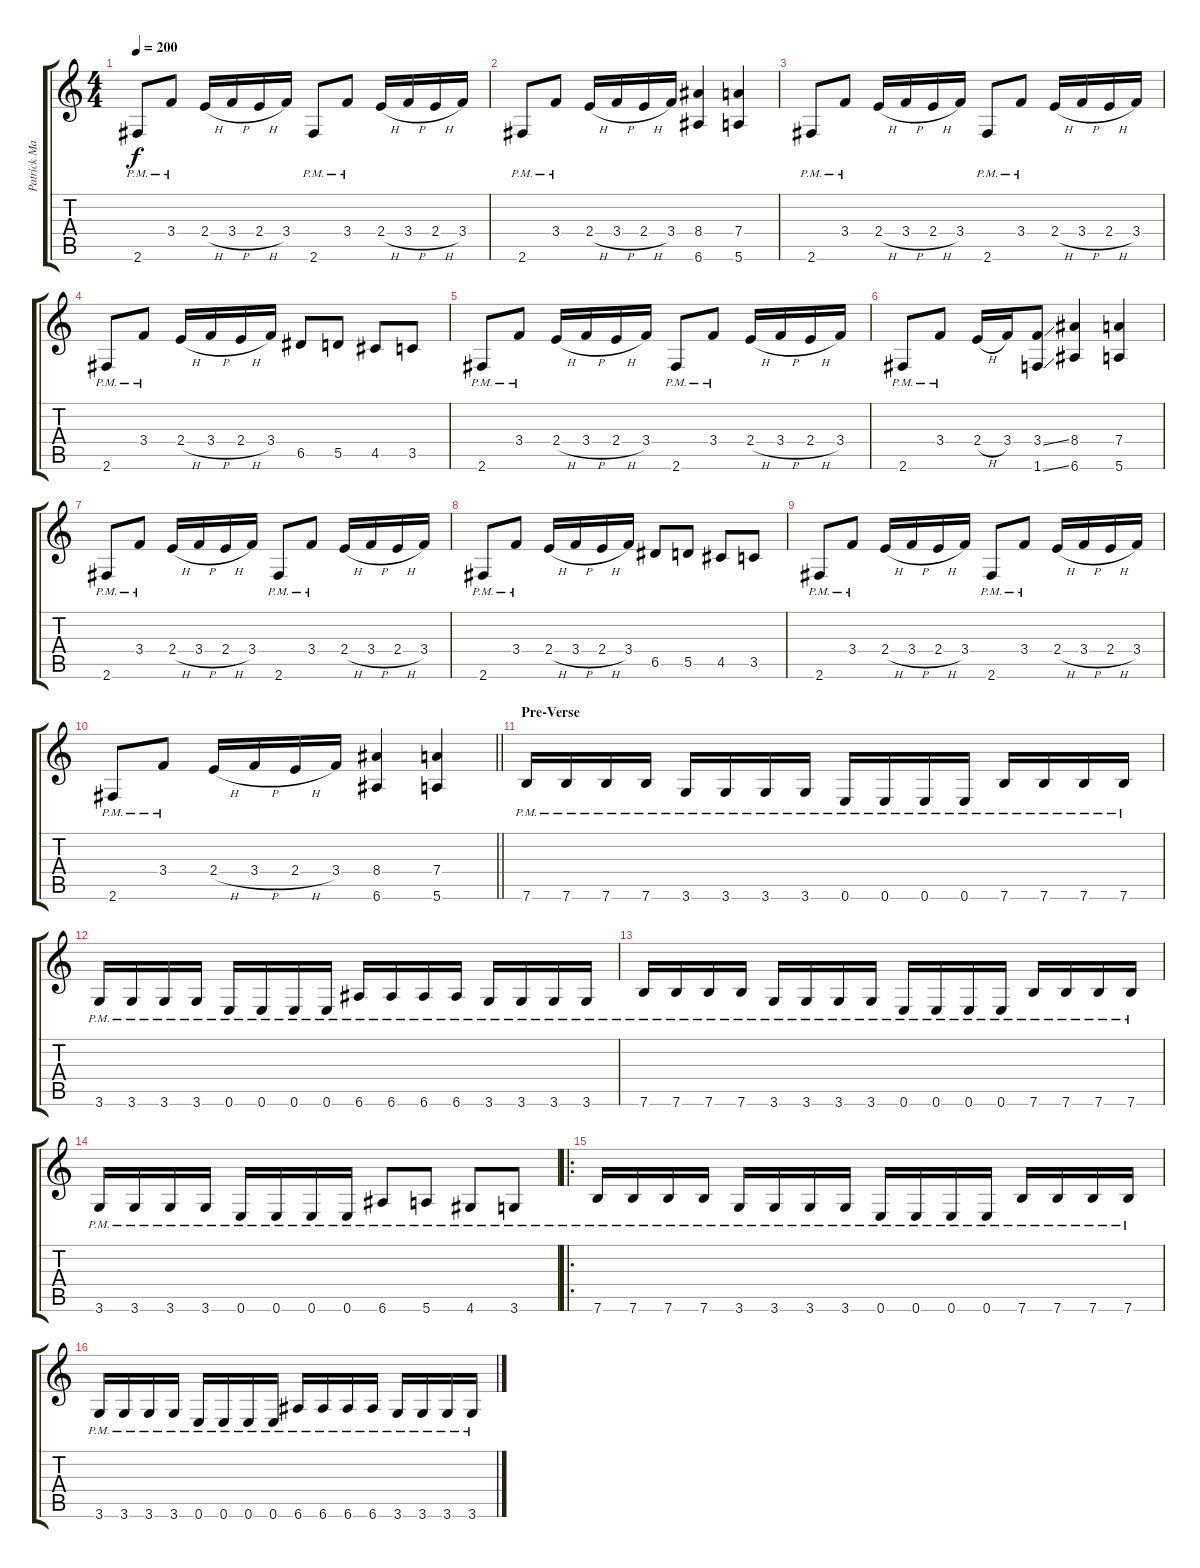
\track ("Patrick Mameli " "Patrick Ma") {instrument distortionguitar}
\staff {score tabs}
\tuning (E4 B3 G3 D3 A2 E2) {hide}
\ts (4 4)
\tempo 200
\clef g2
\ks c
2.6{pm}.8{dy f} 3.4{pm}.8 2.4{h}.16 3.4{h}.16 2.4{h}.16 3.4.16 2.6{pm}.8 3.4{pm}.8 2.4{h}.16 3.4{h}.16 2.4{h}.16 3.4.16 |
2.6{pm}.8 3.4{pm}.8 2.4{h}.16 3.4{h}.16 2.4{h}.16 3.4.16 (8.4 6.6).4 (7.4 5.6).4 |
2.6{pm}.8 3.4{pm}.8 2.4{h}.16 3.4{h}.16 2.4{h}.16 3.4.16 2.6{pm}.8 3.4{pm}.8 2.4{h}.16 3.4{h}.16 2.4{h}.16 3.4.16 |
2.6{pm}.8 3.4{pm}.8 2.4{h}.16 3.4{h}.16 2.4{h}.16 3.4.16 6.5.8 5.5.8 4.5.8 3.5.8 |
2.6{pm}.8 3.4{pm}.8 2.4{h}.16 3.4{h}.16 2.4{h}.16 3.4.16 2.6{pm}.8 3.4{pm}.8 2.4{h}.16 3.4{h}.16 2.4{h}.16 3.4.16 |
2.6{pm}.8 3.4{pm}.8 2.4{h}.16 3.4.16 (3.4{ss} 1.6{ss}).8 (8.4 6.6).4 (7.4 5.6).4 |
2.6{pm}.8 3.4{pm}.8 2.4{h}.16 3.4{h}.16 2.4{h}.16 3.4.16 2.6{pm}.8 3.4{pm}.8 2.4{h}.16 3.4{h}.16 2.4{h}.16 3.4.16 |
2.6{pm}.8 3.4{pm}.8 2.4{h}.16 3.4{h}.16 2.4{h}.16 3.4.16 6.5.8 5.5.8 4.5.8 3.5.8 |
2.6{pm}.8 3.4{pm}.8 2.4{h}.16 3.4{h}.16 2.4{h}.16 3.4.16 2.6{pm}.8 3.4{pm}.8 2.4{h}.16 3.4{h}.16 2.4{h}.16 3.4.16 |
\barLineRight lightlight
2.6{pm}.8 3.4{pm}.8 2.4{h}.16 3.4{h}.16 2.4{h}.16 3.4.16 (8.4 6.6).4 (7.4 5.6).4 |
\section ("" "Pre-Verse")
7.6{pm}.16{balance 15} 7.6{pm}.16 7.6{pm}.16 7.6{pm}.16 3.6{pm}.16 3.6{pm}.16 3.6{pm}.16 3.6{pm}.16 0.6{pm}.16 0.6{pm}.16 0.6{pm}.16 0.6{pm}.16 7.6{pm}.16 7.6{pm}.16 7.6{pm}.16 7.6{pm}.16 |
3.6{pm}.16 3.6{pm}.16 3.6{pm}.16 3.6{pm}.16 0.6{pm}.16 0.6{pm}.16 0.6{pm}.16 0.6{pm}.16 6.6{pm}.16 6.6{pm}.16 6.6{pm}.16 6.6{pm}.16 3.6{pm}.16 3.6{pm}.16 3.6{pm}.16 3.6{pm}.16 |
7.6{pm}.16 7.6{pm}.16 7.6{pm}.16 7.6{pm}.16 3.6{pm}.16 3.6{pm}.16 3.6{pm}.16 3.6{pm}.16 0.6{pm}.16 0.6{pm}.16 0.6{pm}.16 0.6{pm}.16 7.6{pm}.16 7.6{pm}.16 7.6{pm}.16 7.6{pm}.16 |
3.6{pm}.16 3.6{pm}.16 3.6{pm}.16 3.6{pm}.16 0.6{pm}.16 0.6{pm}.16 0.6{pm}.16 0.6{pm}.16 6.6{pm}.8 5.6{pm}.8 4.6{pm}.8 3.6{pm}.8 |
\ro
7.6{pm}.16 7.6{pm}.16 7.6{pm}.16 7.6{pm}.16 3.6{pm}.16 3.6{pm}.16 3.6{pm}.16 3.6{pm}.16 0.6{pm}.16 0.6{pm}.16 0.6{pm}.16 0.6{pm}.16 7.6{pm}.16 7.6{pm}.16 7.6{pm}.16 7.6{pm}.16 |
3.6{pm}.16 3.6{pm}.16 3.6{pm}.16 3.6{pm}.16 0.6{pm}.16 0.6{pm}.16 0.6{pm}.16 0.6{pm}.16 6.6{pm}.16 6.6{pm}.16 6.6{pm}.16 6.6{pm}.16 3.6{pm}.16 3.6{pm}.16 3.6{pm}.16 3.6{pm}.16
